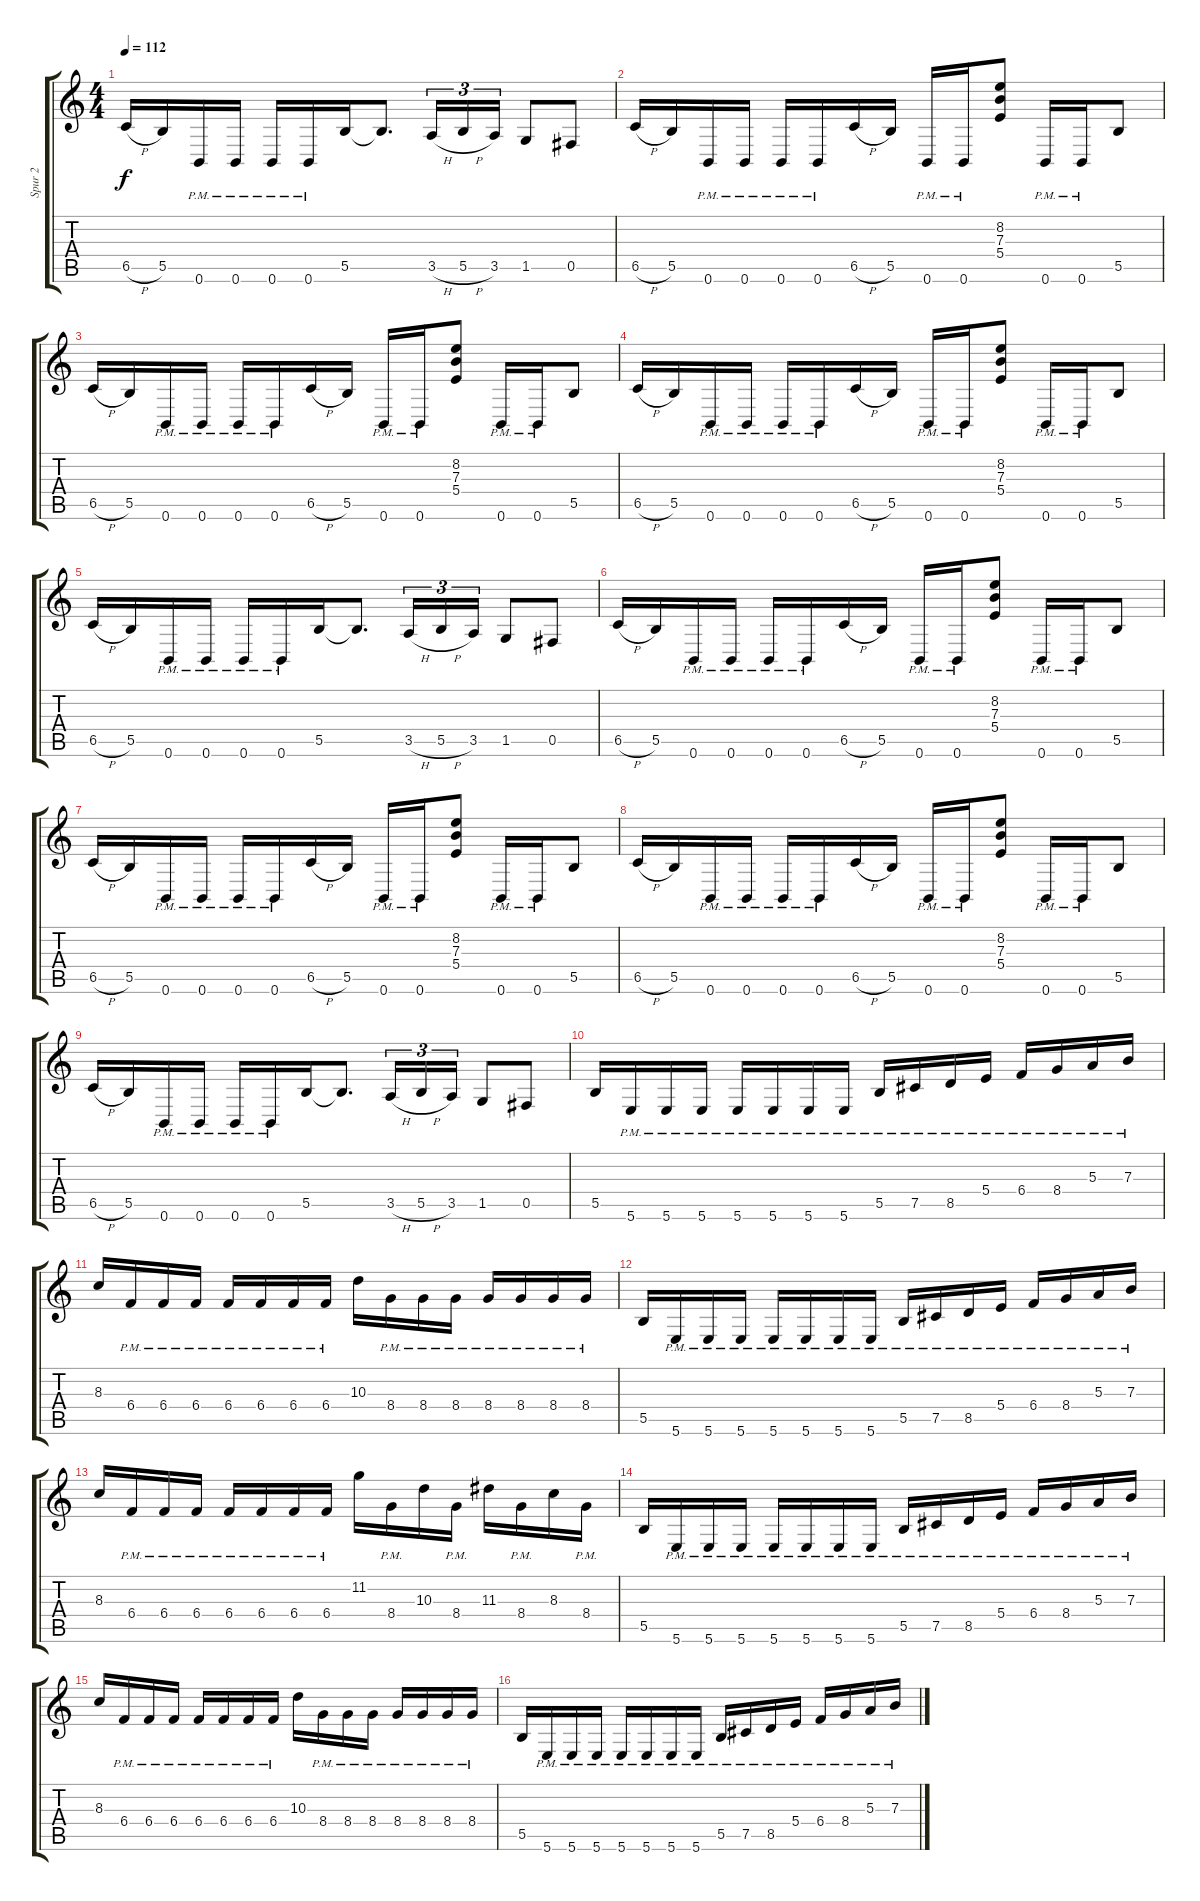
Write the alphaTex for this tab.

\track ("Spur 2" "Spur 2") {instrument distortionguitar}
\staff {score tabs}
\tuning (Db4 Ab3 E3 B2 Gb2 B1) {hide}
\ts (4 4)
\tempo 112
\clef g2
\ks c
6.5{h}.16{dy f} 5.5.16 0.6{pm}.16 0.6{pm}.16 0.6{pm}.16 0.6{pm}.16 5.5.16 5.5{t}.8{d} 3.5{h}.16{tu (3 2)} 5.5{h}.16{tu (3 2)} 3.5.16{tu (3 2)} 1.5.8 0.5.8 |
6.5{h}.16 5.5.16 0.6{pm}.16 0.6{pm}.16 0.6{pm}.16 0.6{pm}.16 6.5{h}.16 5.5.16 0.6{pm}.16 0.6{pm}.16 (8.2 7.3 5.4).8 0.6{pm}.16 0.6{pm}.16 5.5.8 |
6.5{h}.16 5.5.16 0.6{pm}.16 0.6{pm}.16 0.6{pm}.16 0.6{pm}.16 6.5{h}.16 5.5.16 0.6{pm}.16 0.6{pm}.16 (8.2 7.3 5.4).8 0.6{pm}.16 0.6{pm}.16 5.5.8 |
6.5{h}.16 5.5.16 0.6{pm}.16 0.6{pm}.16 0.6{pm}.16 0.6{pm}.16 6.5{h}.16 5.5.16 0.6{pm}.16 0.6{pm}.16 (8.2 7.3 5.4).8 0.6{pm}.16 0.6{pm}.16 5.5.8 |
6.5{h}.16 5.5.16 0.6{pm}.16 0.6{pm}.16 0.6{pm}.16 0.6{pm}.16 5.5.16 5.5{t}.8{d} 3.5{h}.16{tu (3 2)} 5.5{h}.16{tu (3 2)} 3.5.16{tu (3 2)} 1.5.8 0.5.8 |
6.5{h}.16 5.5.16 0.6{pm}.16 0.6{pm}.16 0.6{pm}.16 0.6{pm}.16 6.5{h}.16 5.5.16 0.6{pm}.16 0.6{pm}.16 (8.2 7.3 5.4).8 0.6{pm}.16 0.6{pm}.16 5.5.8 |
6.5{h}.16 5.5.16 0.6{pm}.16 0.6{pm}.16 0.6{pm}.16 0.6{pm}.16 6.5{h}.16 5.5.16 0.6{pm}.16 0.6{pm}.16 (8.2 7.3 5.4).8 0.6{pm}.16 0.6{pm}.16 5.5.8 |
6.5{h}.16 5.5.16 0.6{pm}.16 0.6{pm}.16 0.6{pm}.16 0.6{pm}.16 6.5{h}.16 5.5.16 0.6{pm}.16 0.6{pm}.16 (8.2 7.3 5.4).8 0.6{pm}.16 0.6{pm}.16 5.5.8 |
6.5{h}.16 5.5.16 0.6{pm}.16 0.6{pm}.16 0.6{pm}.16 0.6{pm}.16 5.5.16 5.5{t}.8{d} 3.5{h}.16{tu (3 2)} 5.5{h}.16{tu (3 2)} 3.5.16{tu (3 2)} 1.5.8 0.5.8 |
5.5.16 5.6{pm}.16 5.6{pm}.16 5.6{pm}.16 5.6{pm}.16 5.6{pm}.16 5.6{pm}.16 5.6{pm}.16 5.5{pm}.16 7.5{pm}.16 8.5{pm}.16 5.4{pm}.16 6.4{pm}.16 8.4{pm}.16 5.3{pm}.16 7.3{pm}.16 |
8.3.16 6.4{pm}.16 6.4{pm}.16 6.4{pm}.16 6.4{pm}.16 6.4{pm}.16 6.4{pm}.16 6.4{pm}.16 10.3.16 8.4{pm}.16 8.4{pm}.16 8.4{pm}.16 8.4{pm}.16 8.4{pm}.16 8.4{pm}.16 8.4{pm}.16 |
5.5.16 5.6{pm}.16 5.6{pm}.16 5.6{pm}.16 5.6{pm}.16 5.6{pm}.16 5.6{pm}.16 5.6{pm}.16 5.5{pm}.16 7.5{pm}.16 8.5{pm}.16 5.4{pm}.16 6.4{pm}.16 8.4{pm}.16 5.3{pm}.16 7.3{pm}.16 |
8.3.16 6.4{pm}.16 6.4{pm}.16 6.4{pm}.16 6.4{pm}.16 6.4{pm}.16 6.4{pm}.16 6.4{pm}.16 11.2.16 8.4{pm}.16 10.3.16 8.4{pm}.16 11.3.16 8.4{pm}.16 8.3.16 8.4{pm}.16 |
5.5.16 5.6{pm}.16 5.6{pm}.16 5.6{pm}.16 5.6{pm}.16 5.6{pm}.16 5.6{pm}.16 5.6{pm}.16 5.5{pm}.16 7.5{pm}.16 8.5{pm}.16 5.4{pm}.16 6.4{pm}.16 8.4{pm}.16 5.3{pm}.16 7.3{pm}.16 |
8.3.16 6.4{pm}.16 6.4{pm}.16 6.4{pm}.16 6.4{pm}.16 6.4{pm}.16 6.4{pm}.16 6.4{pm}.16 10.3.16 8.4{pm}.16 8.4{pm}.16 8.4{pm}.16 8.4{pm}.16 8.4{pm}.16 8.4{pm}.16 8.4{pm}.16 |
5.5.16 5.6{pm}.16 5.6{pm}.16 5.6{pm}.16 5.6{pm}.16 5.6{pm}.16 5.6{pm}.16 5.6{pm}.16 5.5{pm}.16 7.5{pm}.16 8.5{pm}.16 5.4{pm}.16 6.4{pm}.16 8.4{pm}.16 5.3{pm}.16 7.3{pm}.16
